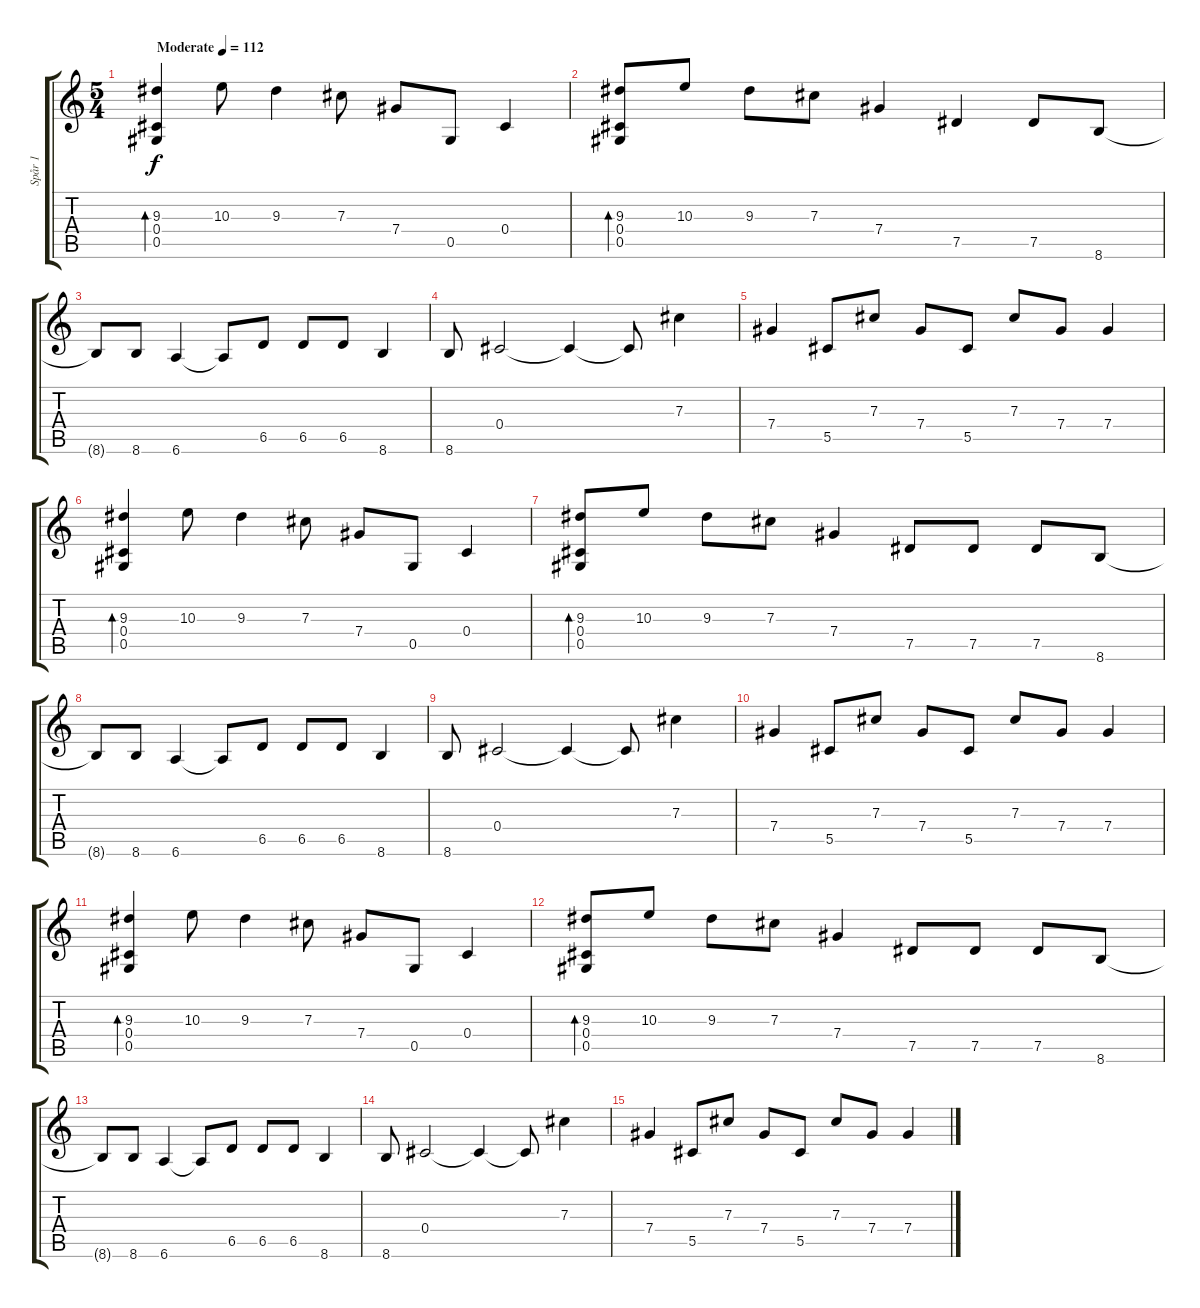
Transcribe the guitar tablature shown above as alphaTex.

\track ("Spår 1" "Spår 1") {instrument electricguitarclean}
\staff {score tabs}
\tuning (Eb4 Bb3 Gb3 Db3 Ab2 Eb2) {hide}
\ts (5 4)
\tempo (112 "Moderate")
\clef g2
\ks c
(9.3 0.4 0.5).4{bd 240 dy f instrument electricguitarclean} 10.3.8 9.3.4 7.3.8 7.4.8 0.5.8 0.4.4 |
(9.3 0.4 0.5).8{bd 240} 10.3.8 9.3.8 7.3.8 7.4.4 7.5.4 7.5.8 8.6.8 |
8.6{t}.8 8.6.8 6.6.4 6.6{t}.8 6.5.8 6.5.8 6.5.8 8.6.4 |
8.6.8 0.4.2 0.4{t}.4 0.4{t}.8 7.3.4 |
7.4.4 5.5.8 7.3.8 7.4.8 5.5.8 7.3.8 7.4.8 7.4.4 |
(9.3 0.4 0.5).4{bd 240} 10.3.8 9.3.4 7.3.8 7.4.8 0.5.8 0.4.4 |
(9.3 0.4 0.5).8{bd 240} 10.3.8 9.3.8 7.3.8 7.4.4 7.5.8 7.5.8 7.5.8 8.6.8 |
8.6{t}.8 8.6.8 6.6.4 6.6{t}.8 6.5.8 6.5.8 6.5.8 8.6.4 |
8.6.8 0.4.2 0.4{t}.4 0.4{t}.8 7.3.4 |
7.4.4 5.5.8 7.3.8 7.4.8 5.5.8 7.3.8 7.4.8 7.4.4 |
(9.3 0.4 0.5).4{bd 240} 10.3.8 9.3.4 7.3.8 7.4.8 0.5.8 0.4.4 |
(9.3 0.4 0.5).8{bd 240} 10.3.8 9.3.8 7.3.8 7.4.4 7.5.8 7.5.8 7.5.8 8.6.8 |
8.6{t}.8 8.6.8 6.6.4 6.6{t}.8 6.5.8 6.5.8 6.5.8 8.6.4 |
8.6.8 0.4.2 0.4{t}.4 0.4{t}.8 7.3.4 |
7.4.4 5.5.8 7.3.8 7.4.8 5.5.8 7.3.8 7.4.8 7.4.4
